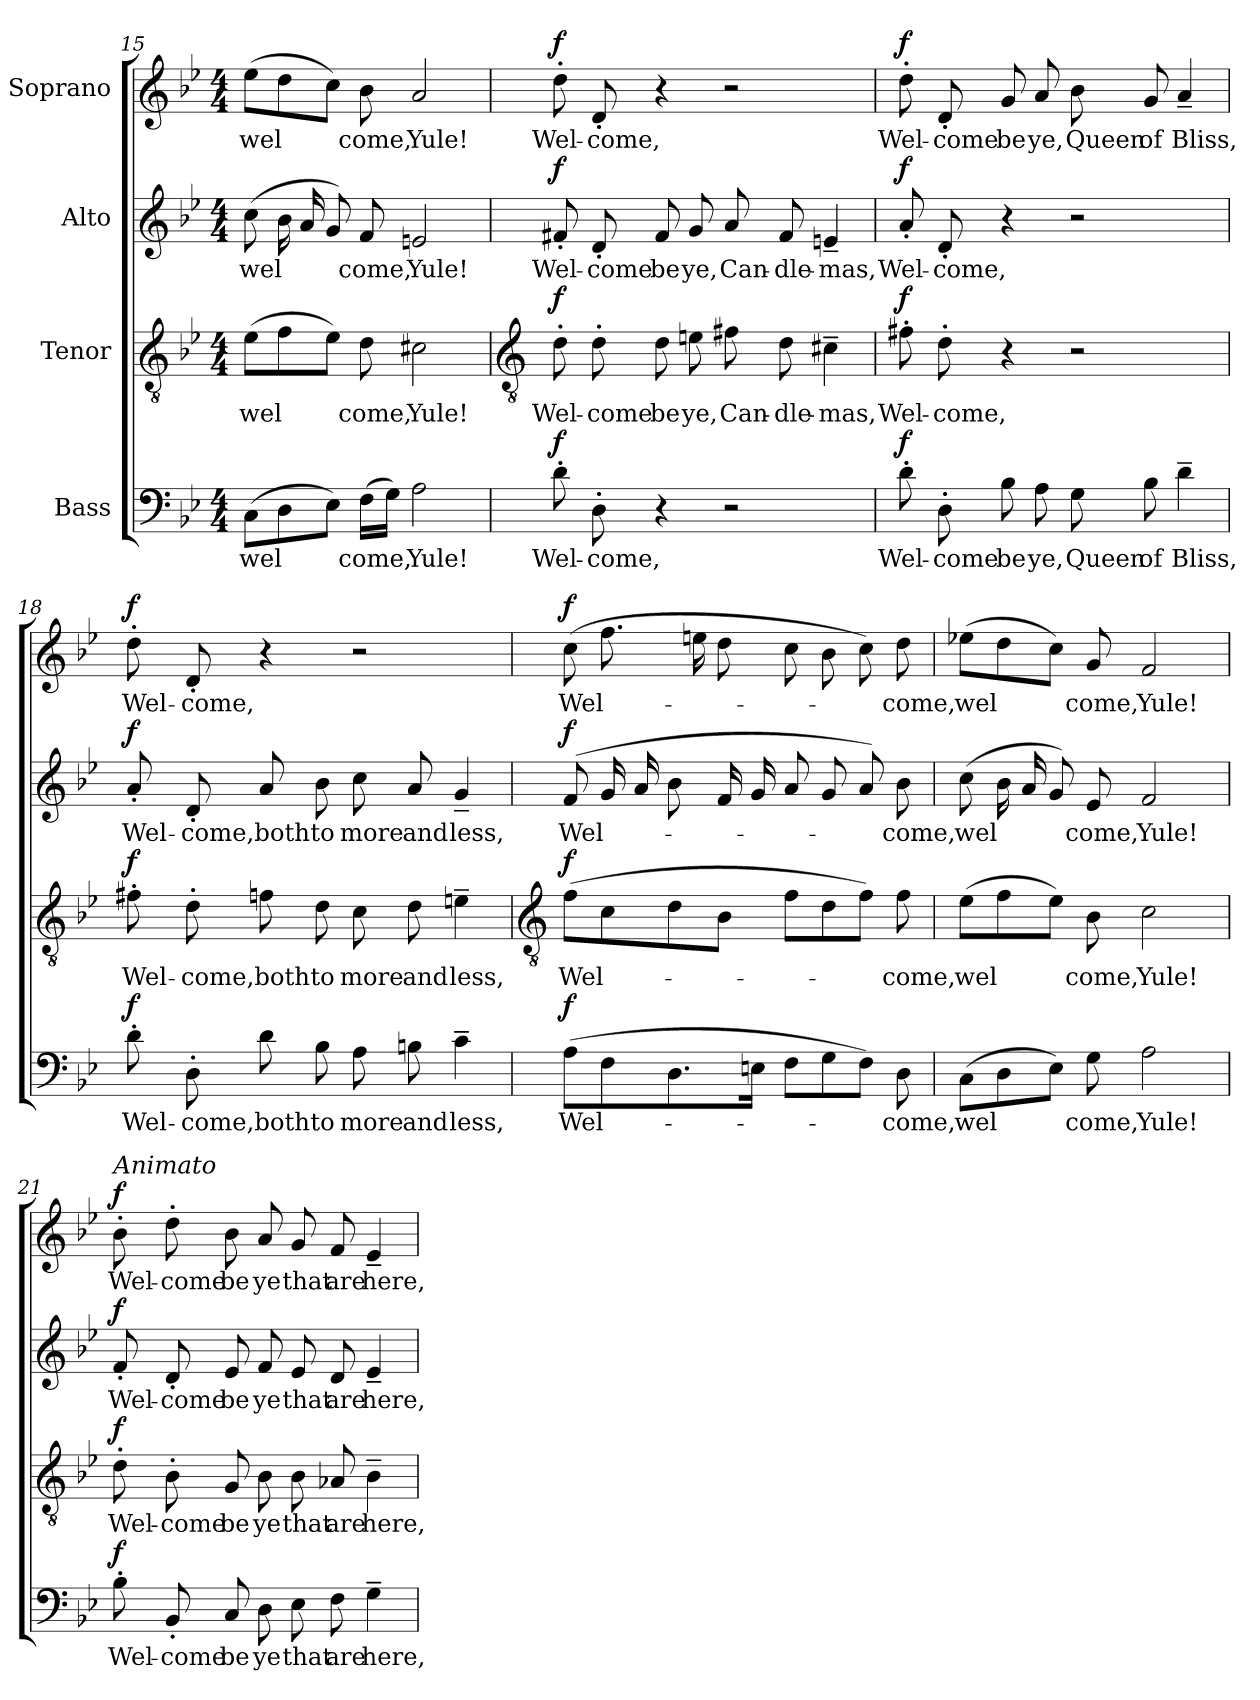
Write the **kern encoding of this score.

**kern	**text	**dynam	**kern	**text	**dynam	**kern	**text	**dynam	**kern	**text	**dynam
*part4	*part4	*part4	*part3	*part3	*part3	*part2	*part2	*part2	*part1	*part1	*part1
*staff4	*staff4	*staff4	*staff3	*staff3	*staff3	*staff2	*staff2	*staff2	*staff1	*staff1	*staff1
*I"Bass	*	*	*I"Tenor	*	*	*I"Alto	*	*	*I"Soprano	*	*
*clefF4	*	*	*clefGv2	*	*	*clefG2	*	*	*clefG2	*	*
*k[b-e-]	*	*	*k[b-e-]	*	*	*k[b-e-]	*	*	*k[b-e-]	*	*
*B-:	*	*	*B-:	*	*	*B-:	*	*	*B-:	*	*
*M4/4	*	*	*M4/4	*	*	*M4/4	*	*	*M4/4	*	*
=15	=15	=15	=15	=15	=15	=15	=15	=15	=15	=15	=15
!	!LO:LY:b	!	!	!LO:LY:b	!	!	!LO:LY:b	!	!	!LO:LY:b	!
(>8CL	wel	.	(>8e-L	wel	.	(<8ccL	wel	.	(>8ee-L	wel	.
8D	.	.	8f	.	.	16b-L	.	.	8dd	.	.
.	.	.	.	.	.	16a	.	.	.	.	.
8E-J)	.	.	8e-J)	.	.	8gJ)	.	.	8ccJ)	.	.
!	!LO:LY:b	!	!	!LO:LY:b	!	!	!LO:LY:b	!	!	!LO:LY:b	!
(>16FLL	come,	.	8d	come,	.	8f	come,	.	8b-	come,	.
16GJJ)	.	.	.	.	.	.	.	.	.	.	.
!	!LO:LY:b	!	!	!LO:LY:b	!	!	!LO:LY:b	!	!	!LO:LY:b	!
2A	Yule!	.	2c#X	Yule!	.	2en	Yule!	.	2a	Yule!	.
!!LO:LB:g=z
=16	=16	=16	=16	=16	=16	=16	=16	=16	=16	=16	=16
*	*	*	*clefGv2	*	*	*	*	*	*	*	*
!	!LO:LY:b	!LO:DY:a	!	!LO:LY:b	!LO:DY:a	!	!LO:LY:b	!LO:DY:a	!	!LO:LY:b	!LO:DY:a
8d'	Wel-	f	8d'	Wel-	f	8f#X'	Wel-	f	8dd'	Wel-	f
!	!LO:LY:b	!	!	!LO:LY:b	!	!	!LO:LY:b	!	!	!LO:LY:b	!
8D'	-come,	.	8d'	-come	.	8d'	-come	.	8d'	-come,	.
!	!	!	!	!LO:LY:b	!	!	!LO:LY:b	!	!	!	!
4r	.	.	8d	be	.	8f#	be	.	4r	.	.
!	!	!	!	!LO:LY:b	!	!	!LO:LY:b	!	!	!	!
.	.	.	8en	ye,	.	8g	ye,	.	.	.	.
!	!	!	!	!LO:LY:b	!	!	!LO:LY:b	!	!	!	!
2r	.	.	8f#X	Can-	.	8a	Can-	.	2r	.	.
!	!	!	!	!LO:LY:b	!	!	!LO:LY:b	!	!	!	!
.	.	.	8d	-dle-	.	8f#	-dle-	.	.	.	.
!	!	!	!	!LO:LY:b	!	!	!LO:LY:b	!	!	!	!
.	.	.	4c#X~	-mas,	.	4en~	-mas,	.	.	.	.
=17	=17	=17	=17	=17	=17	=17	=17	=17	=17	=17	=17
!	!LO:LY:b	!LO:DY:a	!	!LO:LY:b	!LO:DY:a	!	!LO:LY:b	!LO:DY:a	!	!LO:LY:b	!LO:DY:a
8d'	Wel-	f	8f#X'	Wel-	f	8a'	Wel-	f	8dd'	Wel-	f
!	!LO:LY:b	!	!	!LO:LY:b	!	!	!LO:LY:b	!	!	!LO:LY:b	!
8D'	-come	.	8d'	-come,	.	8d'	-come,	.	8d'	-come	.
!	!LO:LY:b	!	!	!	!	!	!	!	!	!LO:LY:b	!
8B-	be	.	4r	.	.	4r	.	.	8g	be	.
!	!LO:LY:b	!	!	!	!	!	!	!	!	!LO:LY:b	!
8A	ye,	.	.	.	.	.	.	.	8a	ye,	.
!	!LO:LY:b	!	!	!	!	!	!	!	!	!LO:LY:b	!
8G	Queen	.	2r	.	.	2r	.	.	8b-	Queen	.
!	!LO:LY:b	!	!	!	!	!	!	!	!	!LO:LY:b	!
8B-	of	.	.	.	.	.	.	.	8g	of	.
!	!LO:LY:b	!	!	!	!	!	!	!	!	!LO:LY:b	!
4d~	Bliss,	.	.	.	.	.	.	.	4a~	Bliss,	.
=18	=18	=18	=18	=18	=18	=18	=18	=18	=18	=18	=18
!	!LO:LY:b	!LO:DY:a	!	!LO:LY:b	!LO:DY:a	!	!LO:LY:b	!LO:DY:a	!	!LO:LY:b	!LO:DY:a
8d'	Wel-	f	8f#X'	Wel-	f	8a'	Wel-	f	8dd'	Wel-	f
!	!LO:LY:b	!	!	!LO:LY:b	!	!	!LO:LY:b	!	!	!LO:LY:b	!
8D'	-come,	.	8d'	-come,	.	8d'	-come,	.	8d'	-come,	.
!	!LO:LY:b	!	!	!LO:LY:b	!	!	!LO:LY:b	!	!	!	!
8d	both	.	8fn	both	.	8a	both	.	4r	.	.
!	!LO:LY:b	!	!	!LO:LY:b	!	!	!LO:LY:b	!	!	!	!
8B-	to	.	8d	to	.	8b-	to	.	.	.	.
!	!LO:LY:b	!	!	!LO:LY:b	!	!	!LO:LY:b	!	!	!	!
8A	more	.	8c	more	.	8cc	more	.	2r	.	.
!	!LO:LY:b	!	!	!LO:LY:b	!	!	!LO:LY:b	!	!	!	!
8Bn	and	.	8d	and	.	8a	and	.	.	.	.
!	!LO:LY:b	!	!	!LO:LY:b	!	!	!LO:LY:b	!	!	!	!
4c~	less,	.	4en~	less,	.	4g~	less,	.	.	.	.
!!LO:LB:g=z
=19	=19	=19	=19	=19	=19	=19	=19	=19	=19	=19	=19
*	*	*	*clefGv2	*	*	*	*	*	*	*	*
!	!LO:LY:b	!LO:DY:a	!	!LO:LY:b	!LO:DY:a	!	!LO:LY:b	!LO:DY:a	!	!LO:LY:b	!LO:DY:a
(>8AL	Wel-	f	(>8fL	Wel-	f	(<8fL	Wel-	f	(>8ccL	Wel-	f
8F	.	.	8c	.	.	16gL	.	.	8.ff	.	.
.	.	.	.	.	.	16a	.	.	.	.	.
8.D	.	.	8d	.	.	8b-	.	.	.	.	.
.	.	.	.	.	.	.	.	.	16eenL	.	.
.	.	.	8B-J	.	.	16fL	.	.	8ddJ	.	.
16EnJ	.	.	.	.	.	16gJJ	.	.	.	.	.
8FL	.	.	8fL	.	.	8aL	.	.	8ccL	.	.
8G	.	.	8d	.	.	8g	.	.	8b-	.	.
8FJ)	.	.	8fJ)	.	.	8aJ)	.	.	8ccJ)	.	.
!	!LO:LY:b	!	!	!LO:LY:b	!	!	!LO:LY:b	!	!	!LO:LY:b	!
8D	-come,	.	8f	-come,	.	8b-	-come,	.	8dd	-come,	.
=20	=20	=20	=20	=20	=20	=20	=20	=20	=20	=20	=20
!	!LO:LY:b	!	!	!LO:LY:b	!	!	!LO:LY:b	!	!	!LO:LY:b	!
(>8CL	wel	.	(>8e-L	wel	.	(<8ccL	wel	.	(>8ee-XL	wel	.
8D	.	.	8f	.	.	16b-L	.	.	8dd	.	.
.	.	.	.	.	.	16a	.	.	.	.	.
8E-J)	.	.	8e-J)	.	.	8gJ)	.	.	8ccJ)	.	.
!	!LO:LY:b	!	!	!LO:LY:b	!	!	!LO:LY:b	!	!	!LO:LY:b	!
8G	come,	.	8B-	come,	.	8e-	come,	.	8g	come,	.
!	!LO:LY:b	!	!	!LO:LY:b	!	!	!LO:LY:b	!	!	!LO:LY:b	!
2A	Yule!	.	2c	Yule!	.	2f	Yule!	.	2f	Yule!	.
=21	=21	=21	=21	=21	=21	=21	=21	=21	=21	=21	=21
!	!	!	!	!	!	!	!	!	!LO:TX:a:i:t=Animato	!	!
!	!LO:LY:b	!LO:DY:a	!	!LO:LY:b	!LO:DY:a	!	!LO:LY:b	!LO:DY:a	!	!LO:LY:b	!LO:DY:a
8B-'	Wel-	f	8d'	Wel-	f	8f'	Wel-	f	8b-'	Wel-	f
!	!LO:LY:b	!	!	!LO:LY:b	!	!	!LO:LY:b	!	!	!LO:LY:b	!
8BB-'	-come	.	8B-'	-come	.	8d'	-come	.	8dd'	-come	.
!	!LO:LY:b	!	!	!LO:LY:b	!	!	!LO:LY:b	!	!	!LO:LY:b	!
8C	be	.	8G	be	.	8e-	be	.	8b-	be	.
!	!LO:LY:b	!	!	!LO:LY:b	!	!	!LO:LY:b	!	!	!LO:LY:b	!
8D	ye	.	8B-	ye	.	8f	ye	.	8a	ye	.
!	!LO:LY:b	!	!	!LO:LY:b	!	!	!LO:LY:b	!	!	!LO:LY:b	!
8E-	that	.	8B-	that	.	8e-	that	.	8g	that	.
!	!LO:LY:b	!	!	!LO:LY:b	!	!	!LO:LY:b	!	!	!LO:LY:b	!
8F	are	.	8A-X	are	.	8d	are	.	8f	are	.
!	!LO:LY:b	!	!	!LO:LY:b	!	!	!LO:LY:b	!	!	!LO:LY:b	!
4G~	here,	.	4B-~	here,	.	4e-~	here,	.	4e-~	here,	.
=	=	=	=	=	=	=	=	=	=	=	=
*-	*-	*-	*-	*-	*-	*-	*-	*-	*-	*-	*-
